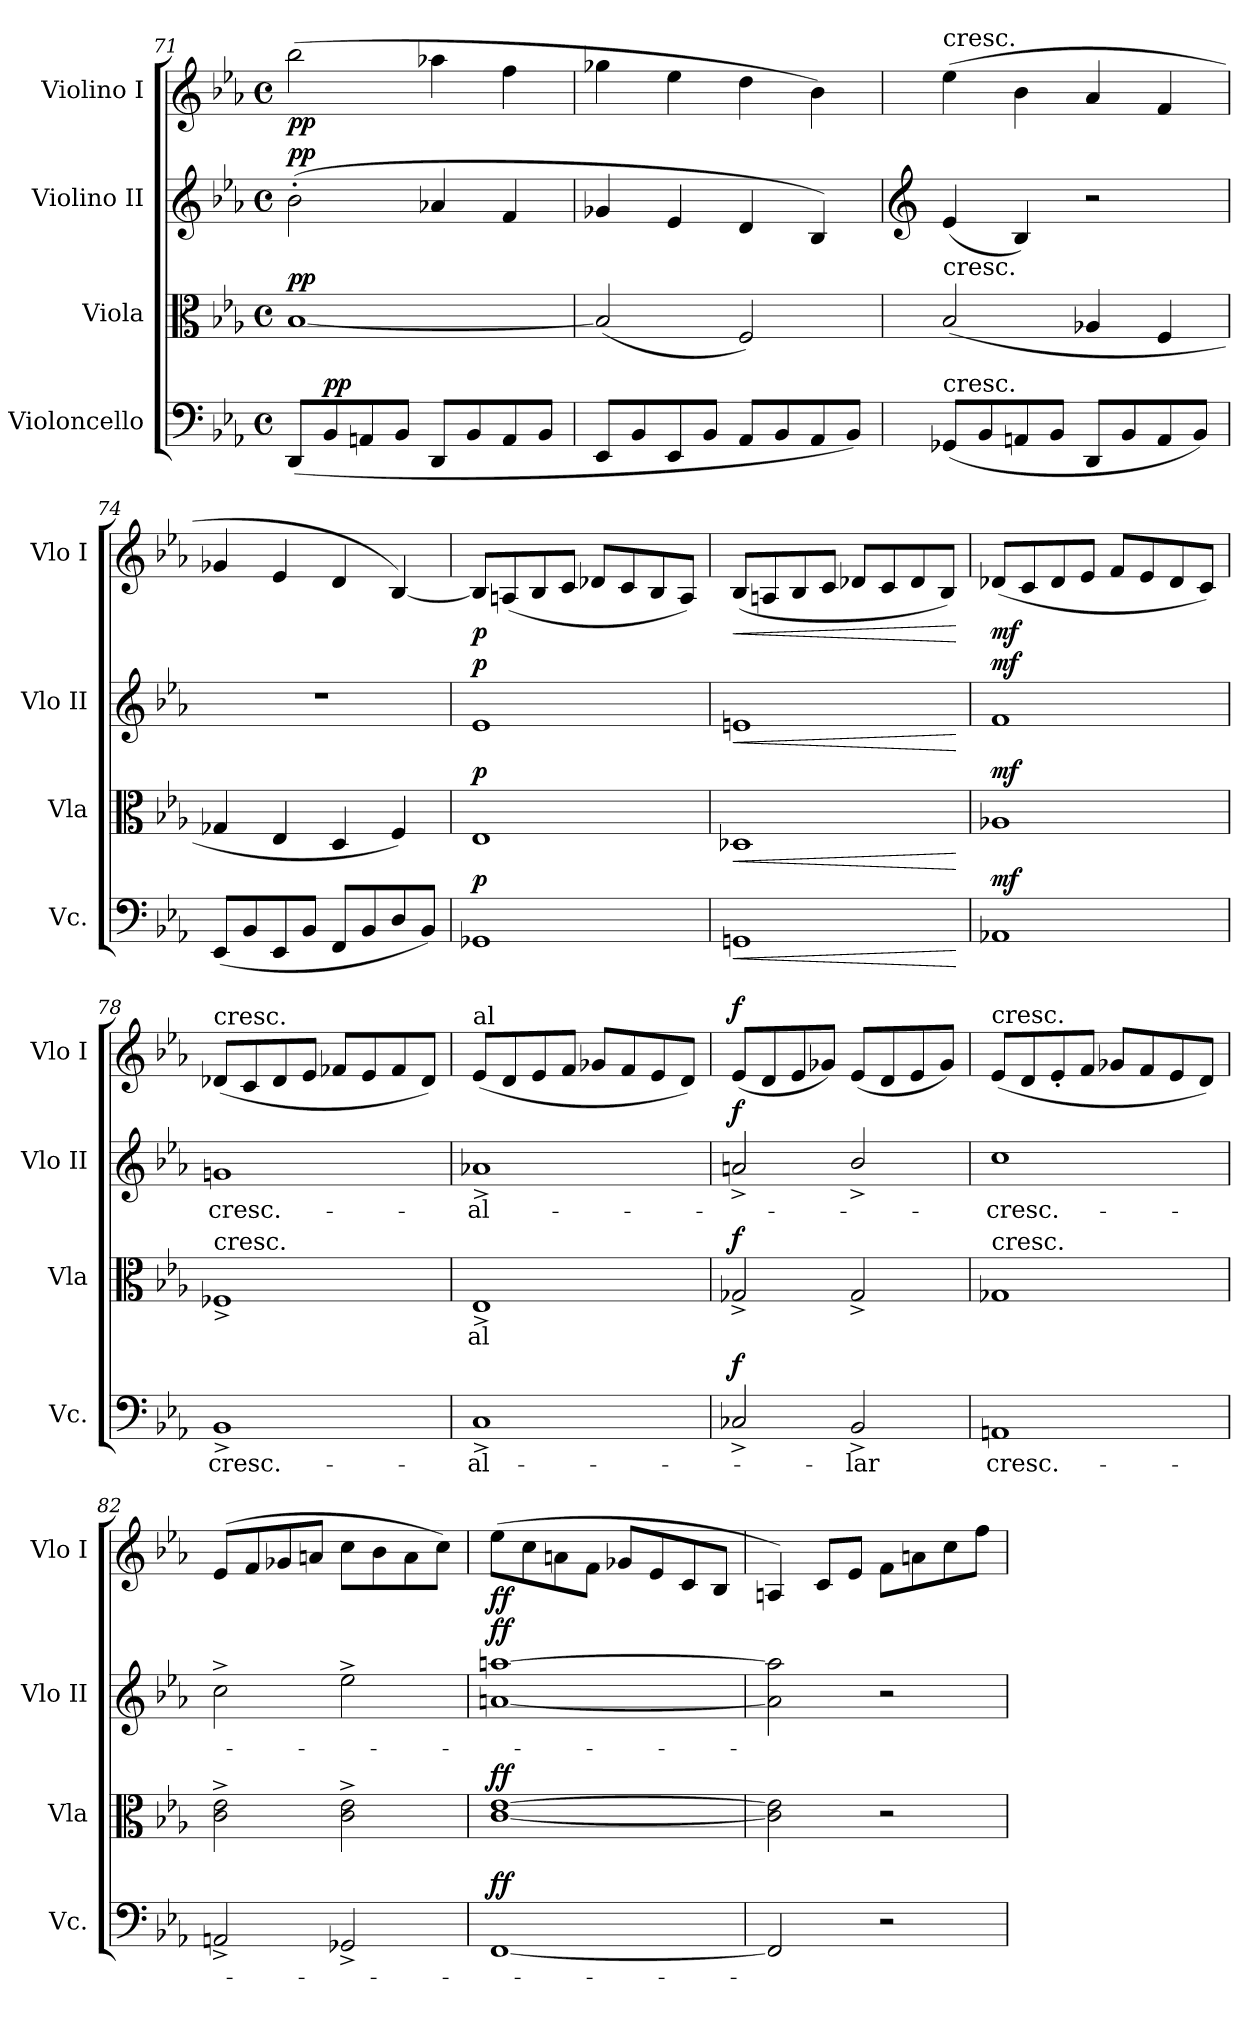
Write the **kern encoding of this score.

**kern	**text	**dynam	**kern	**text	**dynam	**kern	**text	**dynam	**kern	**dynam
*part4	*part4	*part4	*part3	*part3	*part3	*part2	*part2	*part2	*part1	*part1
*staff4	*staff4	*staff4	*staff3	*staff3	*staff3	*staff2	*staff2	*staff2	*staff1	*staff1
*I"Violoncello	*	*	*I"Viola	*	*	*I"Violino II	*	*	*I"Violino I	*
*I'Vc.	*	*	*I'Vla	*	*	*I'Vlo II	*	*	*I'Vlo I	*
*clefF4	*	*	*clefC3	*	*	*clefG2	*	*	*clefG2	*
*k[b-e-a-]	*	*	*k[b-e-a-]	*	*	*k[b-e-a-]	*	*	*k[b-e-a-]	*
*M4/4	*	*	*M4/4	*	*	*M4/4	*	*	*M4/4	*
*met(c)	*	*	*met(c)	*	*	*met(c)	*	*	*met(c)	*
=71	=71	=71	=71	=71	=71	=71	=71	=71	=71	=71
!	!	!	!	!	!LO:DY:b	!	!	!LO:DY:b	!	!LO:DY:b
(8DD/L	.	.	[1B-	.	pp	(2b-'\	.	pp	(2bb-\	pp
!	!	!LO:DY:b	!	!	!	!	!	!	!	!
8BB-/	.	pp	.	.	.	.	.	.	.	.
8AAn/	.	.	.	.	.	.	.	.	.	.
8BB-/J	.	.	.	.	.	.	.	.	.	.
8DD/L	.	.	.	.	.	4a-X/	.	.	4aa-X\	.
8BB-/	.	.	.	.	.	.	.	.	.	.
8AA/	.	.	.	.	.	4f/	.	.	4ff\	.
8BB-/J	.	.	.	.	.	.	.	.	.	.
=72	=72	=72	=72	=72	=72	=72	=72	=72	=72	=72
8EE-/L	.	.	(2B-/]	.	.	4g-X/	.	.	4gg-X\	.
8BB-/	.	.	.	.	.	.	.	.	.	.
8EE-/	.	.	.	.	.	4e-/	.	.	4ee-\	.
8BB-/J	.	.	.	.	.	.	.	.	.	.
8AA-/L	.	.	2F/)	.	.	4d/	.	.	4dd\	.
8BB-/	.	.	.	.	.	.	.	.	.	.
8AA-/	.	.	.	.	.	4B-/)	.	.	4b-\)	.
8BB-/J)	.	.	.	.	.	.	.	.	.	.
=73	=73	=73	=73	=73	=73	=73	=73	=73	=73	=73
*	*	*	*	*	*	*clefG2	*	*	*	*
!	!	!	!	!	!	!	!	!	!LO:TX:a:t=cresc.	!
!	!	!	!LO:TX:a:t=cresc.	!	!	!	!	!	!	!
!LO:TX:a:t=cresc.	!	!	!	!	!	!	!	!	!	!
(8GG-X/L	.	.	(2B-/	.	.	(4e-/	.	.	(4ee-\	.
8BB-/	.	.	.	.	.	.	.	.	.	.
8AAn/	.	.	.	.	.	4B-/)	.	.	4b-\	.
8BB-/J	.	.	.	.	.	.	.	.	.	.
8DD/L	.	.	4A-X/	.	.	2r	.	.	4a-/	.
8BB-/	.	.	.	.	.	.	.	.	.	.
8AA/	.	.	4F/	.	.	.	.	.	4f/	.
8BB-/J)	.	.	.	.	.	.	.	.	.	.
=74	=74	=74	=74	=74	=74	=74	=74	=74	=74	=74
(8EE-/L	.	.	4G-X/	.	.	1r	.	.	4g-X/	.
8BB-/	.	.	.	.	.	.	.	.	.	.
8EE-/	.	.	4E-/	.	.	.	.	.	4e-/	.
8BB-/J	.	.	.	.	.	.	.	.	.	.
8FF/L	.	.	4D/	.	.	.	.	.	4d/	.
8BB-/	.	.	.	.	.	.	.	.	.	.
8D/	.	.	4F/)	.	.	.	.	.	[4B-/)	.
8BB-/J)	.	.	.	.	.	.	.	.	.	.
!!LO:PB:g=z
=75	=75	=75	=75	=75	=75	=75	=75	=75	=75	=75
!	!	!LO:DY:b	!	!	!LO:DY:b	!	!	!LO:DY:b	!	!LO:DY:b
1GG-X	.	p	1E-	.	p	1e-	.	p	8B-/L]	p
.	.	.	.	.	.	.	.	.	(8An/	.
.	.	.	.	.	.	.	.	.	8B-/	.
.	.	.	.	.	.	.	.	.	8c/J	.
.	.	.	.	.	.	.	.	.	8d-X/L	.
.	.	.	.	.	.	.	.	.	8c/	.
.	.	.	.	.	.	.	.	.	8B-/	.
.	.	.	.	.	.	.	.	.	8A/J)	.
=76	=76	=76	=76	=76	=76	=76	=76	=76	=76	=76
!	!	!LO:HP:b	!	!	!LO:HP:b	!	!	!LO:HP:b	!	!LO:HP:b
1GGn	.	<	1D-X	.	<	1en	.	<	(8B-/L	<
.	.	.	.	.	.	.	.	.	8An/	.
.	.	.	.	.	.	.	.	.	8B-/	.
.	.	.	.	.	.	.	.	.	8c/J	.
.	.	.	.	.	.	.	.	.	8d-X/L	.
.	.	.	.	.	.	.	.	.	8c/	.
.	.	.	.	.	.	.	.	.	8d-/	.
.	.	.	.	.	.	.	.	.	8B-/J)	.
.	.	[	.	.	[	.	.	[	.	[
=77	=77	=77	=77	=77	=77	=77	=77	=77	=77	=77
!	!	!LO:DY:b	!	!	!LO:DY:b	!	!	!LO:DY:b	!	!LO:DY:b
1AA-X	.	mf	1A-X	.	mf	1f	.	mf	(8d-X/L	mf
.	.	.	.	.	.	.	.	.	8c/	.
.	.	.	.	.	.	.	.	.	8d-/	.
.	.	.	.	.	.	.	.	.	8e-/J	.
.	.	.	.	.	.	.	.	.	8f/L	.
.	.	.	.	.	.	.	.	.	8e-/	.
.	.	.	.	.	.	.	.	.	8d-/	.
.	.	.	.	.	.	.	.	.	8c/J)	.
=78	=78	=78	=78	=78	=78	=78	=78	=78	=78	=78
!	!	!	!	!	!	!	!	!	!LO:TX:a:t=cresc.	!
!	!	!	!LO:TX:a:t=cresc.	!	!	!	!	!	!	!
!	!LO:LY:b	!	!	!	!	!	!LO:LY:b	!	!	!
1BB-^	cresc.-	.	1F-X^	.	.	1gn	cresc.-	.	(8d-X/L	.
.	.	.	.	.	.	.	.	.	8c/	.
.	.	.	.	.	.	.	.	.	8d-/	.
.	.	.	.	.	.	.	.	.	8e-/J	.
.	.	.	.	.	.	.	.	.	8f-X/L	.
.	.	.	.	.	.	.	.	.	8e-/	.
.	.	.	.	.	.	.	.	.	8f-/	.
.	.	.	.	.	.	.	.	.	8d-/J)	.
=79	=79	=79	=79	=79	=79	=79	=79	=79	=79	=79
!	!	!	!	!	!	!	!	!	!LO:TX:a:t=al	!
!	!LO:LY:b	!	!	!LO:LY:b	!	!	!LO:LY:b	!	!	!
1C^	-al-	.	1E-^	al	.	1a-X^	-al-	.	(8e-/L	.
.	.	.	.	.	.	.	.	.	8d/	.
.	.	.	.	.	.	.	.	.	8e-/	.
.	.	.	.	.	.	.	.	.	8f/J	.
.	.	.	.	.	.	.	.	.	8g-X/L	.
.	.	.	.	.	.	.	.	.	8f/	.
.	.	.	.	.	.	.	.	.	8e-/	.
.	.	.	.	.	.	.	.	.	8d/J)	.
=80	=80	=80	=80	=80	=80	=80	=80	=80	=80	=80
!	!	!LO:DY:b	!	!	!LO:DY:b	!	!	!LO:DY:b	!	!LO:DY:a
2C-X^/	.	f	2G-X^/	.	f	2an^/	.	f	(8e-/L	f
.	.	.	.	.	.	.	.	.	8d/	.
.	.	.	.	.	.	.	.	.	8e-/	.
.	.	.	.	.	.	.	.	.	8g-X/J)	.
!	!LO:LY:b	!	!	!	!	!	!	!	!	!
2BB-^/	-lar	.	2G-^/	.	.	2b-^/	.	.	(8e-/L	.
.	.	.	.	.	.	.	.	.	8d/	.
.	.	.	.	.	.	.	.	.	8e-/	.
.	.	.	.	.	.	.	.	.	8g-/J)	.
=81	=81	=81	=81	=81	=81	=81	=81	=81	=81	=81
!	!	!	!	!	!	!	!	!	!LO:TX:a:t=cresc.	!
!	!	!	!LO:TX:a:t=cresc.	!	!	!	!	!	!	!
!	!LO:LY:b	!	!	!	!	!	!LO:LY:b	!	!	!
1AAn	cresc.-	.	1G-X	.	.	1cc	-cresc.-	.	(8e-/L	.
.	.	.	.	.	.	.	.	.	8d/	.
.	.	.	.	.	.	.	.	.	8e-'/	.
.	.	.	.	.	.	.	.	.	8f/J	.
.	.	.	.	.	.	.	.	.	8g-X/L	.
.	.	.	.	.	.	.	.	.	8f/	.
.	.	.	.	.	.	.	.	.	8e-/	.
.	.	.	.	.	.	.	.	.	8d/J)	.
!!LO:LB:g=z
=82	=82	=82	=82	=82	=82	=82	=82	=82	=82	=82
2AAn^/	.	.	2c\^ 2e-\^	.	.	2cc^\	.	.	(8e-/L	.
.	.	.	.	.	.	.	.	.	8f/	.
.	.	.	.	.	.	.	.	.	8g-X/	.
.	.	.	.	.	.	.	.	.	8an/J	.
2GG-X^/	.	.	2c\^ 2e-\^	.	.	2ee-^\	.	.	8cc\L	.
.	.	.	.	.	.	.	.	.	8b-\	.
.	.	.	.	.	.	.	.	.	8a\	.
.	.	.	.	.	.	.	.	.	8cc\J)	.
=83	=83	=83	=83	=83	=83	=83	=83	=83	=83	=83
!	!	!LO:DY:b	!	!	!LO:DY:b	!	!	!LO:DY:b	!	!LO:DY:b
[1FF	.	ff	[1c [1e-	.	ff	[1an [1aan	.	ff	(8ee-\L	ff
.	.	.	.	.	.	.	.	.	8cc\	.
.	.	.	.	.	.	.	.	.	8an\	.
.	.	.	.	.	.	.	.	.	8f\J	.
.	.	.	.	.	.	.	.	.	8g-X/L	.
.	.	.	.	.	.	.	.	.	8e-/	.
.	.	.	.	.	.	.	.	.	8c/	.
.	.	.	.	.	.	.	.	.	8B-/J	.
=84	=84	=84	=84	=84	=84	=84	=84	=84	=84	=84
2FF/]	.	.	2c\] 2e-\]	.	.	2a\] 2aa\]	.	.	4An/)	.
.	.	.	.	.	.	.	.	.	8c/L	.
.	.	.	.	.	.	.	.	.	8e-/J	.
2r	.	.	2r	.	.	2r	.	.	8f\L	.
.	.	.	.	.	.	.	.	.	8an\	.
.	.	.	.	.	.	.	.	.	8cc\	.
.	.	.	.	.	.	.	.	.	8ff\J	.
=	=	=	=	=	=	=	=	=	=	=
*-	*-	*-	*-	*-	*-	*-	*-	*-	*-	*-
